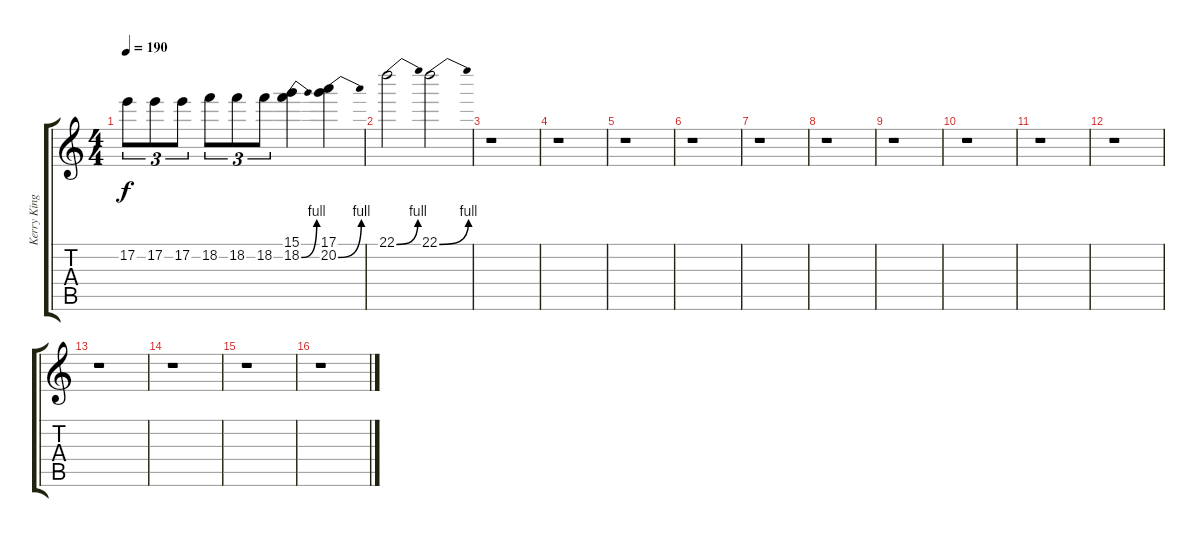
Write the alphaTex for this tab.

\track ("Kerry King" "Kerry King") {instrument distortionguitar}
\staff {score tabs}
\tuning (E4 B3 G3 D3 A2 E2) {hide}
\ts (4 4)
\tempo 190
\clef g2
\ks c
17.2.8{tu (3 2) dy f} 17.2.8{tu (3 2)} 17.2.8{tu (3 2)} 18.2.8{tu (3 2)} 18.2.8{tu (3 2)} 18.2.8{tu (3 2)} (15.1 18.2{be (bend 0 0 60 4)}).4 (17.1 20.2{be (bend 0 0 60 4)}).4 |
22.1{be (bend 0 0 60 4)}.2 22.1{be (bend 0 0 60 4)}.2 |
r.1 |
r.1 |
r.1 |
r.1 |
r.1 |
r.1 |
r.1 |
r.1 |
r.1 |
r.1 |
r.1 |
r.1 |
r.1 |
r.1
